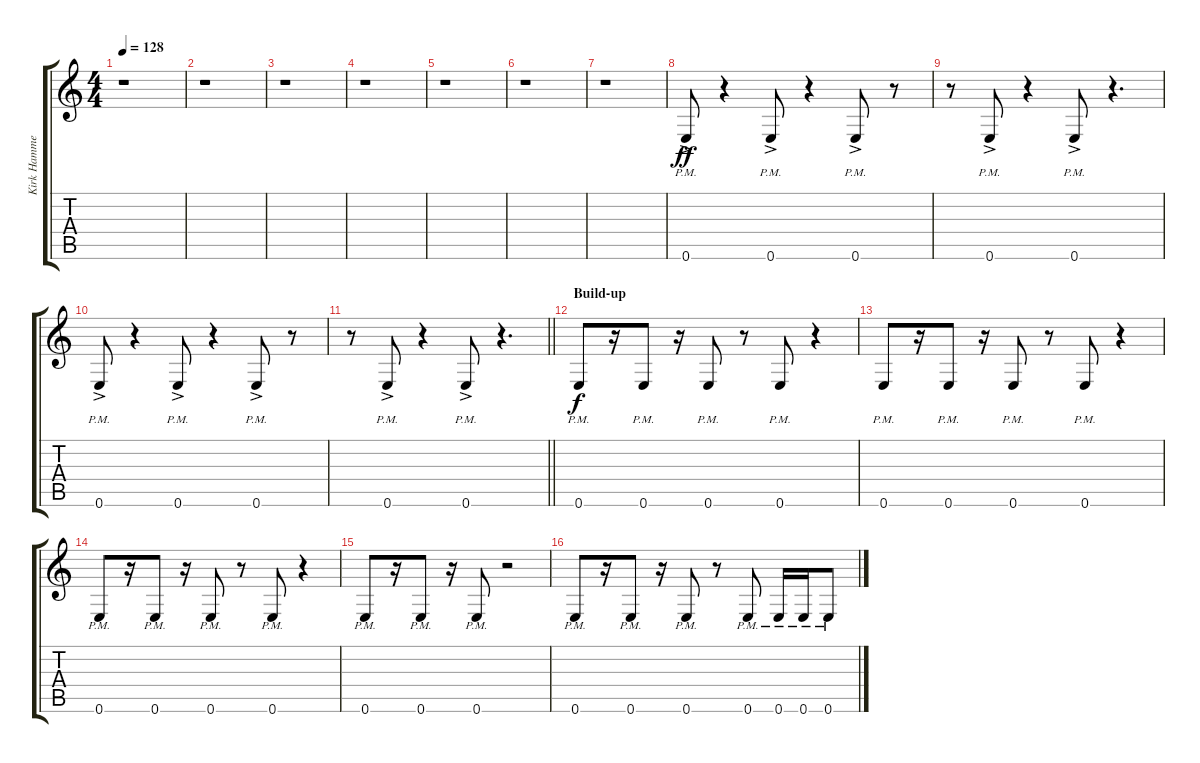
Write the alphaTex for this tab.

\track ("Kirk Hammett (Guitar Lead)" "Kirk Hamme") {instrument distortionguitar}
\staff {score tabs}
\tuning (E4 B3 G3 D3 A2 E2) {hide}
\ts (4 4)
\tempo 128
\clef g2
\ks c
r.1{dy f} |
r.1 |
r.1 |
r.1 |
r.1 |
r.1 |
r.1 |
0.6{ac pm}.8{dy ff} r.4 0.6{ac pm}.8 r.4 0.6{ac pm}.8 r.8 |
r.8 0.6{ac pm}.8 r.4 0.6{ac pm}.8 r.4{d} |
0.6{ac pm}.8 r.4 0.6{ac pm}.8 r.4 0.6{ac pm}.8 r.8 |
\barLineRight lightlight
r.8 0.6{ac pm}.8 r.4 0.6{ac pm}.8 r.4{d} |
\section ("" "Build-up")
0.6{pm}.8{dy f} r.16 0.6{pm}.8 r.16 0.6{pm}.8 r.8 0.6{pm}.8 r.4 |
0.6{pm}.8 r.16 0.6{pm}.8 r.16 0.6{pm}.8 r.8 0.6{pm}.8 r.4 |
0.6{pm}.8 r.16 0.6{pm}.8 r.16 0.6{pm}.8 r.8 0.6{pm}.8 r.4 |
0.6{pm}.8 r.16 0.6{pm}.8 r.16 0.6{pm}.8 r.2 |
0.6{pm}.8 r.16 0.6{pm}.8 r.16 0.6{pm}.8 r.8 0.6{pm}.8 0.6{pm}.16 0.6{pm}.16 0.6{pm}.8
